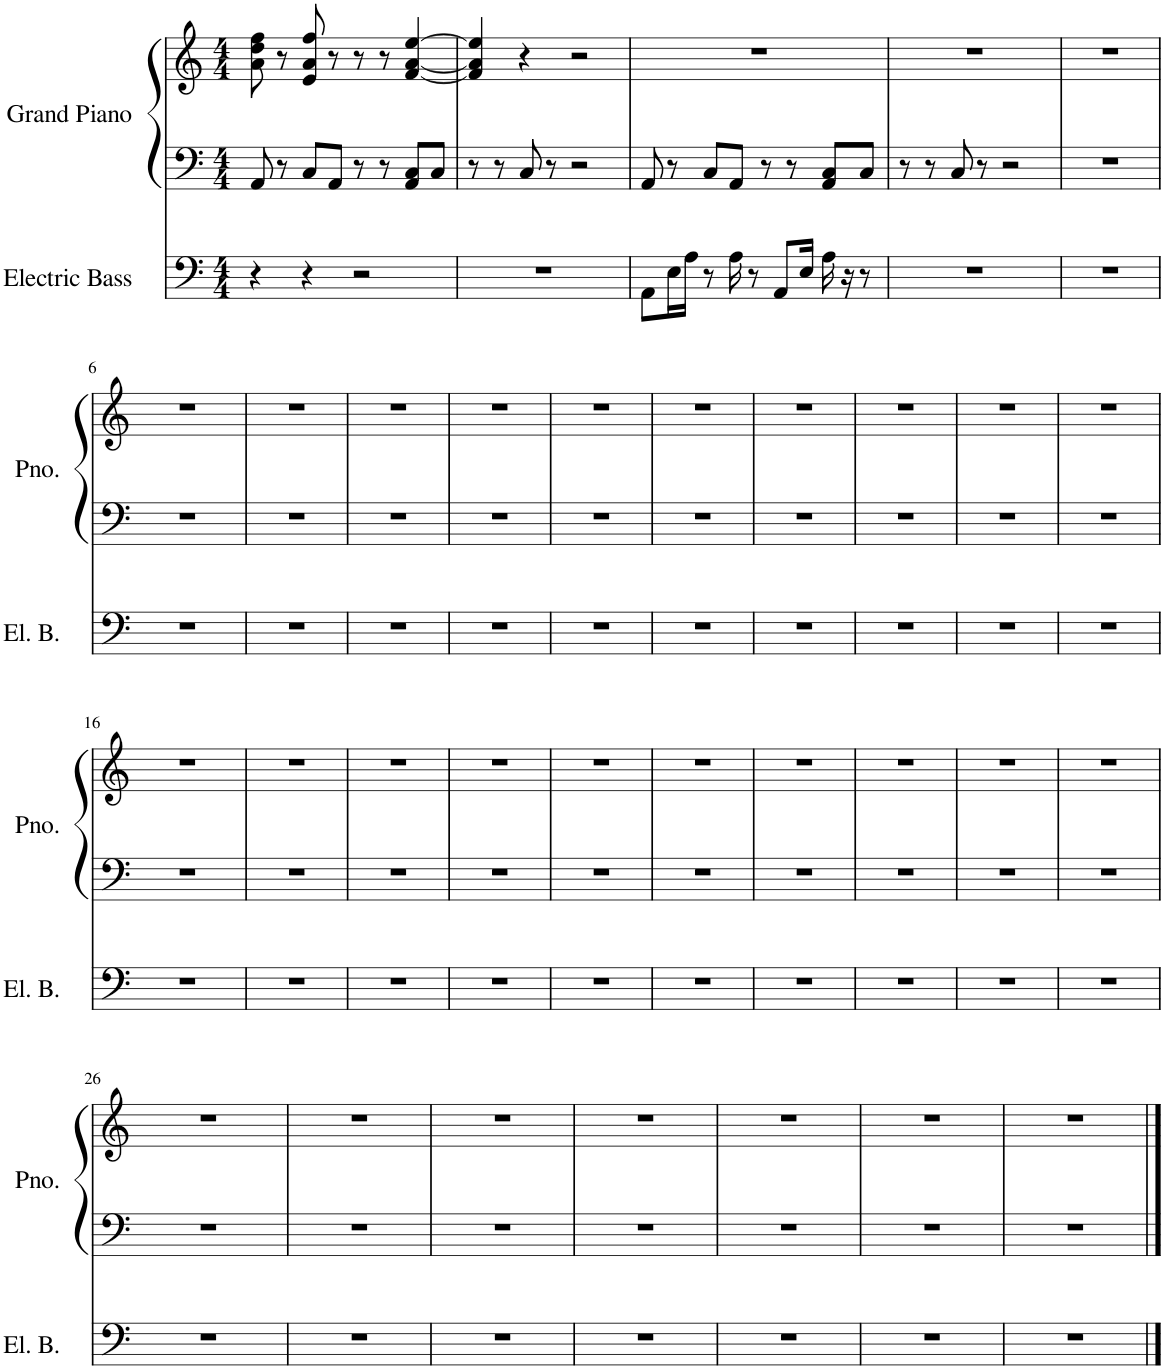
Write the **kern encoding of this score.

**kern	**kern	**kern
*part2	*part1	*part1
*staff3	*staff2	*staff1
*I"Electric Bass	*I"Grand Piano	*
*I'El. B.	*I'Pno.	*
*clefF4	*clefF4	*clefG2
*Trd7c12	*	*
*k[]	*k[]	*k[]
*M4/4	*M4/4	*M4/4
=1	=1	=1
4r	8AA/	8a\ 8dd\ 8ff\
.	8r	8r
4r	8C/L	8e/ 8a/ 8ff/
.	8AA/J	8r
2r	8r	8r
.	8r	8r
.	8AA/ 8C/L	[4f/ [4a/ [4ee/
.	8C/J	.
=2	=2	=2
1r	8r	4f/] 4a/] 4ee/]
.	8r	.
.	8C/	4r
.	8r	.
.	2r	2r
=3	=3	=3
8AA\L	8AA/	1r
16E\L	8r	.
16A\JJ	.	.
8r	8C/L	.
16A\	8AA/J	.
8r	.	.
.	8r	.
8AA/L	.	.
.	8r	.
16E/Jk	.	.
16A\	8AA/ 8C/L	.
16r	.	.
8r	8C/J	.
=4	=4	=4
1r	8r	1r
.	8r	.
.	8C/	.
.	8r	.
.	2r	.
=5	=5	=5
1r	1r	1r
!!LO:LB:g=z
=6	=6	=6
1r	1r	1r
=7	=7	=7
1r	1r	1r
=8	=8	=8
1r	1r	1r
=9	=9	=9
1r	1r	1r
=10	=10	=10
1r	1r	1r
=11	=11	=11
1r	1r	1r
=12	=12	=12
1r	1r	1r
=13	=13	=13
1r	1r	1r
=14	=14	=14
1r	1r	1r
=15	=15	=15
1r	1r	1r
!!LO:LB:g=z
=16	=16	=16
1r	1r	1r
=17	=17	=17
1r	1r	1r
=18	=18	=18
1r	1r	1r
=19	=19	=19
1r	1r	1r
=20	=20	=20
1r	1r	1r
=21	=21	=21
1r	1r	1r
=22	=22	=22
1r	1r	1r
=23	=23	=23
1r	1r	1r
=24	=24	=24
1r	1r	1r
=25	=25	=25
1r	1r	1r
!!LO:LB:g=z
=26	=26	=26
1r	1r	1r
=27	=27	=27
1r	1r	1r
=28	=28	=28
1r	1r	1r
=29	=29	=29
1r	1r	1r
=30	=30	=30
1r	1r	1r
=31	=31	=31
1r	1r	1r
=32	=32	=32
1r	1r	1r
==	==	==
*-	*-	*-
